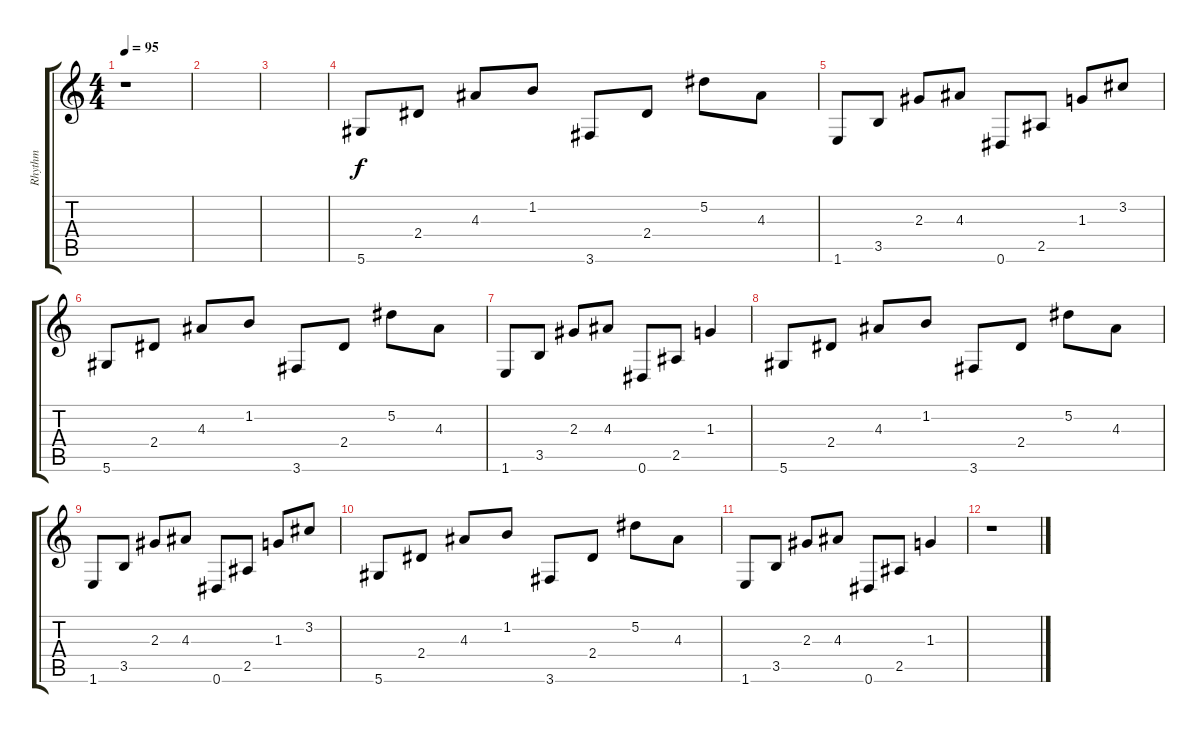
\track ("Rhythm" "Rhythm") {instrument electricguitarjazz}
\staff {score tabs}
\tuning (Eb4 Bb3 Gb3 Db3 Ab2 Eb2) {hide}
\ts (4 4)
\tempo 95
\clef g2
\ks c
r.1{dy f} |
|
|
5.6.8 2.4.8 4.3.8 1.2.8 3.6.8 2.4.8 5.2.8 4.3.8 |
1.6.8 3.5.8 2.3.8 4.3.8 0.6.8 2.5.8 1.3.8 3.2.8 |
5.6.8 2.4.8 4.3.8 1.2.8 3.6.8 2.4.8 5.2.8 4.3.8 |
1.6.8 3.5.8 2.3.8 4.3.8 0.6.8 2.5.8 1.3.4 |
5.6.8 2.4.8 4.3.8 1.2.8 3.6.8 2.4.8 5.2.8 4.3.8 |
1.6.8 3.5.8 2.3.8 4.3.8 0.6.8 2.5.8 1.3.8 3.2.8 |
5.6.8 2.4.8 4.3.8 1.2.8 3.6.8 2.4.8 5.2.8 4.3.8 |
1.6.8 3.5.8 2.3.8 4.3.8 0.6.8 2.5.8 1.3.4 |
r.1
